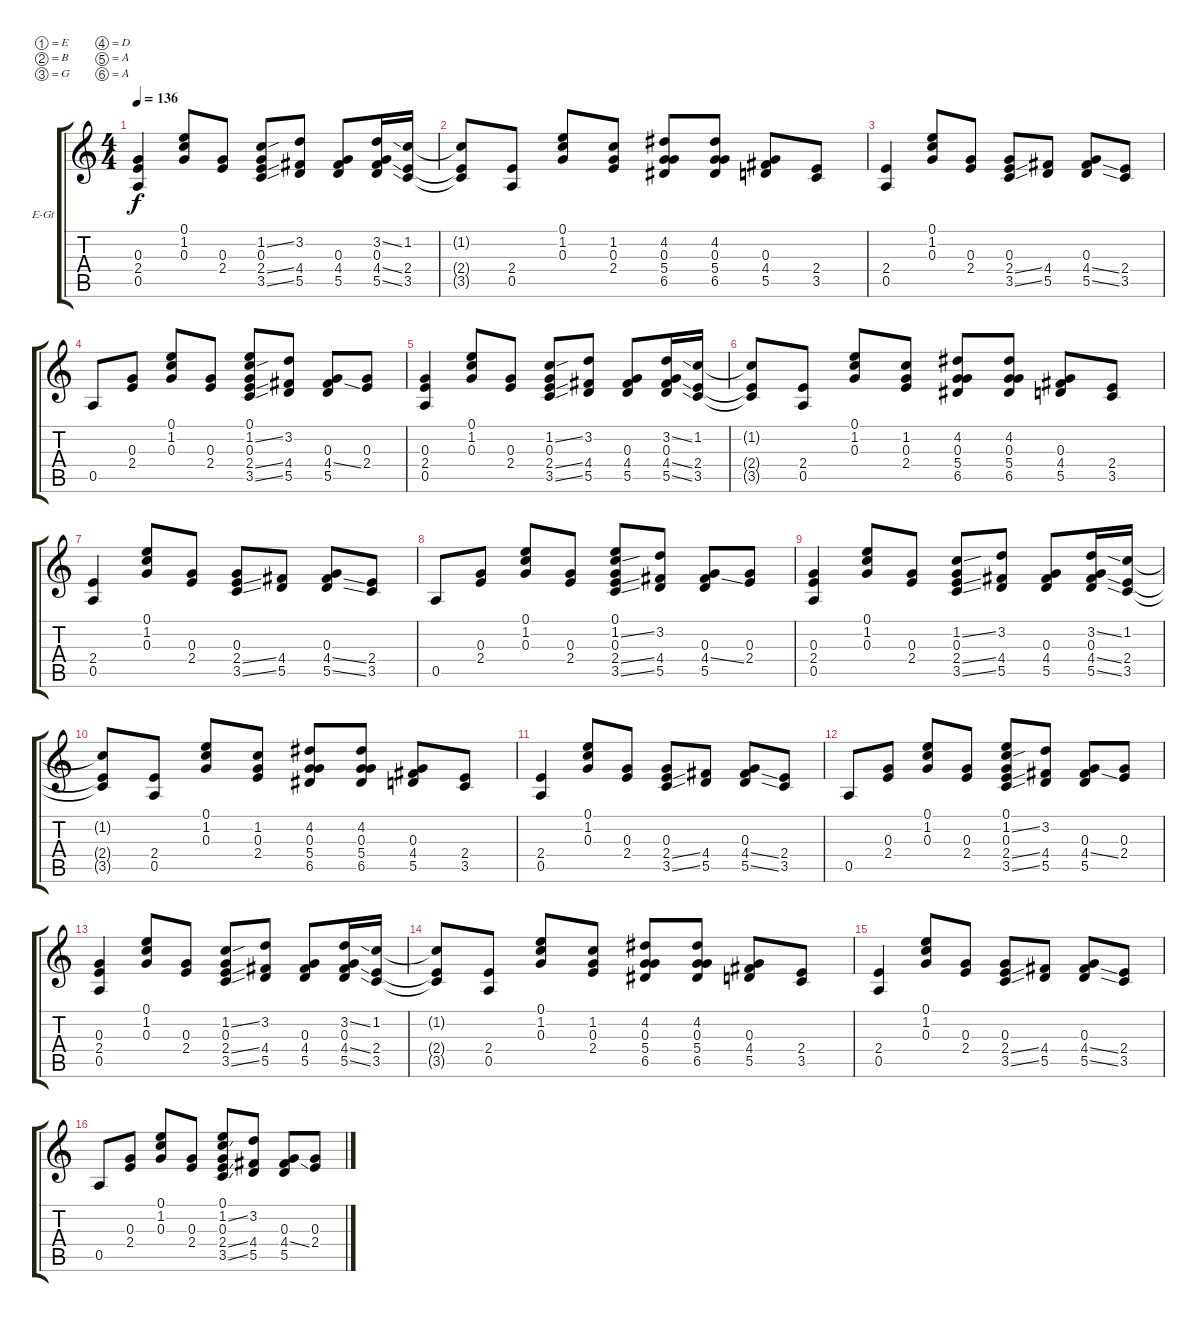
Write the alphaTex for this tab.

\bracketExtendMode groupsimilarinstruments
\firstSystemTrackNameOrientation horizontal
\otherSystemsTrackNameOrientation horizontal
\track ("Guitar 2" "E-Gt") {instrument electricguitarclean}
\staff {score tabs}
\tuning (E4 B3 G3 D3 A2 A1)
\ts (4 4)
\tempo 136
\clef g2
\ks c
(0.3 2.4 0.5).4{dy f} (0.1 1.2 0.3).8 (0.3 2.4).8 (1.2{ss} 0.3 2.4{ss} 3.5{ss}).8 (3.2 4.4 5.5).8 (0.3 4.4 5.5).8 (3.2{ss} 0.3 4.4{ss} 5.5{ss}).16 (1.2 2.4 3.5).16 |
(1.2{t} 2.4{t} 3.5{t}).8 (2.4 0.5).8 (0.1 1.2 0.3).8 (1.2 0.3 2.4).8 (4.2 0.3 5.4 6.5).8 (4.2 0.3 5.4 6.5).8 (0.3 4.4 5.5).8 (2.4 3.5).8 |
(2.4 0.5).4 (0.1 1.2 0.3).8 (0.3 2.4).8 (0.3 2.4{ss} 3.5{ss}).8 (4.4 5.5).8 (0.3 4.4{ss} 5.5{ss}).8 (2.4 3.5).8 |
0.5.8 (0.3 2.4).8 (0.1 1.2 0.3).8 (0.3 2.4).8 (0.1 1.2{ss} 0.3 2.4{ss} 3.5{ss}).8 (3.2 4.4 5.5).8 (0.3 4.4{ss} 5.5).8 (0.3 2.4).8 |
(0.3 2.4 0.5).4 (0.1 1.2 0.3).8 (0.3 2.4).8 (1.2{ss} 0.3 2.4{ss} 3.5{ss}).8 (3.2 4.4 5.5).8 (0.3 4.4 5.5).8 (3.2{ss} 0.3 4.4{ss} 5.5{ss}).16 (1.2 2.4 3.5).16 |
(1.2{t} 2.4{t} 3.5{t}).8 (2.4 0.5).8 (0.1 1.2 0.3).8 (1.2 0.3 2.4).8 (4.2 0.3 5.4 6.5).8 (4.2 0.3 5.4 6.5).8 (0.3 4.4 5.5).8 (2.4 3.5).8 |
(2.4 0.5).4 (0.1 1.2 0.3).8 (0.3 2.4).8 (0.3 2.4{ss} 3.5{ss}).8 (4.4 5.5).8 (0.3 4.4{ss} 5.5{ss}).8 (2.4 3.5).8 |
0.5.8 (0.3 2.4).8 (0.1 1.2 0.3).8 (0.3 2.4).8 (0.1 1.2{ss} 0.3 2.4{ss} 3.5{ss}).8 (3.2 4.4 5.5).8 (0.3 4.4{ss} 5.5).8 (0.3 2.4).8 |
(0.3 2.4 0.5).4 (0.1 1.2 0.3).8 (0.3 2.4).8 (1.2{ss} 0.3 2.4{ss} 3.5{ss}).8 (3.2 4.4 5.5).8 (0.3 4.4 5.5).8 (3.2{ss} 0.3 4.4{ss} 5.5{ss}).16 (1.2 2.4 3.5).16 |
(1.2{t} 2.4{t} 3.5{t}).8 (2.4 0.5).8 (0.1 1.2 0.3).8 (1.2 0.3 2.4).8 (4.2 0.3 5.4 6.5).8 (4.2 0.3 5.4 6.5).8 (0.3 4.4 5.5).8 (2.4 3.5).8 |
(2.4 0.5).4 (0.1 1.2 0.3).8 (0.3 2.4).8 (0.3 2.4{ss} 3.5{ss}).8 (4.4 5.5).8 (0.3 4.4{ss} 5.5{ss}).8 (2.4 3.5).8 |
0.5.8 (0.3 2.4).8 (0.1 1.2 0.3).8 (0.3 2.4).8 (0.1 1.2{ss} 0.3 2.4{ss} 3.5{ss}).8 (3.2 4.4 5.5).8 (0.3 4.4{ss} 5.5).8 (0.3 2.4).8 |
(0.3 2.4 0.5).4 (0.1 1.2 0.3).8 (0.3 2.4).8 (1.2{ss} 0.3 2.4{ss} 3.5{ss}).8 (3.2 4.4 5.5).8 (0.3 4.4 5.5).8 (3.2{ss} 0.3 4.4{ss} 5.5{ss}).16 (1.2 2.4 3.5).16 |
(1.2{t} 2.4{t} 3.5{t}).8 (2.4 0.5).8 (0.1 1.2 0.3).8 (1.2 0.3 2.4).8 (4.2 0.3 5.4 6.5).8 (4.2 0.3 5.4 6.5).8 (0.3 4.4 5.5).8 (2.4 3.5).8 |
(2.4 0.5).4 (0.1 1.2 0.3).8 (0.3 2.4).8 (0.3 2.4{ss} 3.5{ss}).8 (4.4 5.5).8 (0.3 4.4{ss} 5.5{ss}).8 (2.4 3.5).8 |
0.5.8 (0.3 2.4).8 (0.1 1.2 0.3).8 (0.3 2.4).8 (0.1 1.2{ss} 0.3 2.4{ss} 3.5{ss}).8 (3.2 4.4 5.5).8 (0.3 4.4{ss} 5.5).8 (0.3 2.4).8
